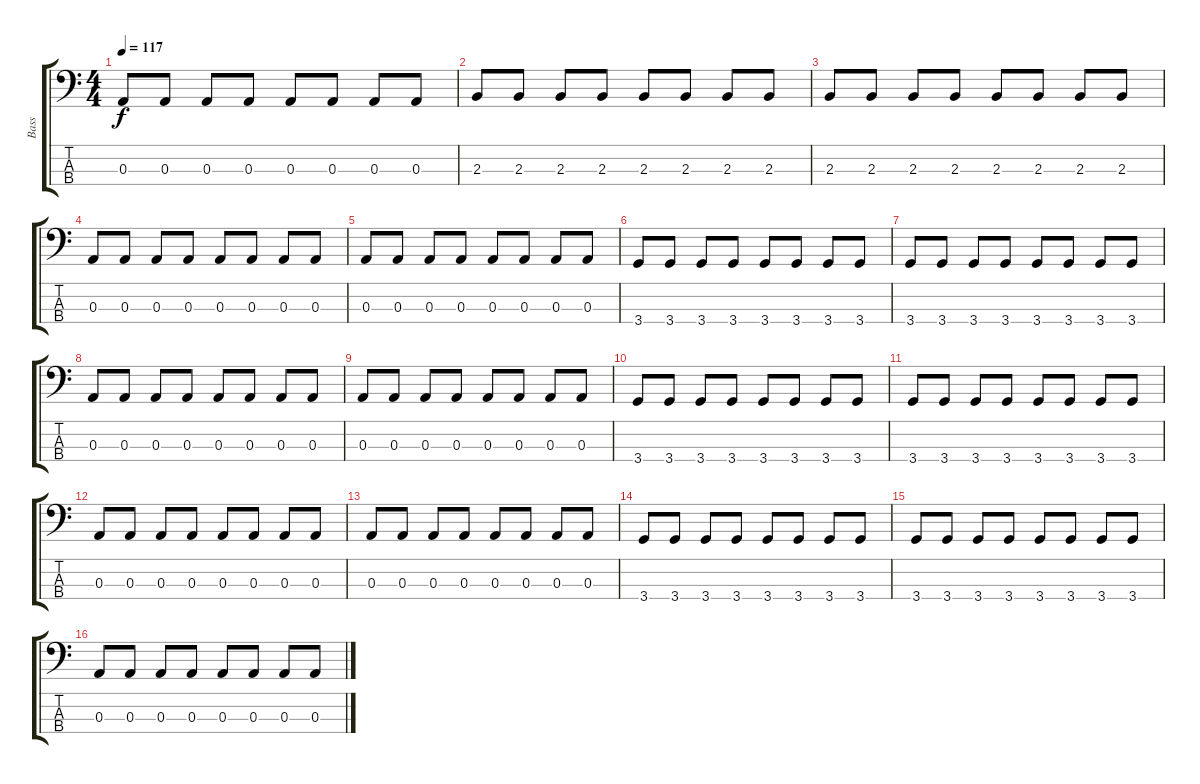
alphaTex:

\track ("Bass" "Bass") {instrument electricguitarjazz}
\staff {score tabs}
\tuning (G2 D2 A1 E1) {hide}
\ts (4 4)
\tempo 117
\clef f4
\ks c
0.3.8{dy f} 0.3.8 0.3.8 0.3.8 0.3.8 0.3.8 0.3.8 0.3.8 |
2.3.8 2.3.8 2.3.8 2.3.8 2.3.8 2.3.8 2.3.8 2.3.8 |
2.3.8 2.3.8 2.3.8 2.3.8 2.3.8 2.3.8 2.3.8 2.3.8 |
0.3.8 0.3.8 0.3.8 0.3.8 0.3.8 0.3.8 0.3.8 0.3.8 |
0.3.8 0.3.8 0.3.8 0.3.8 0.3.8 0.3.8 0.3.8 0.3.8 |
3.4.8 3.4.8 3.4.8 3.4.8 3.4.8 3.4.8 3.4.8 3.4.8 |
3.4.8 3.4.8 3.4.8 3.4.8 3.4.8 3.4.8 3.4.8 3.4.8 |
0.3.8 0.3.8 0.3.8 0.3.8 0.3.8 0.3.8 0.3.8 0.3.8 |
0.3.8 0.3.8 0.3.8 0.3.8 0.3.8 0.3.8 0.3.8 0.3.8 |
3.4.8 3.4.8 3.4.8 3.4.8 3.4.8 3.4.8 3.4.8 3.4.8 |
3.4.8 3.4.8 3.4.8 3.4.8 3.4.8 3.4.8 3.4.8 3.4.8 |
0.3.8 0.3.8 0.3.8 0.3.8 0.3.8 0.3.8 0.3.8 0.3.8 |
0.3.8 0.3.8 0.3.8 0.3.8 0.3.8 0.3.8 0.3.8 0.3.8 |
3.4.8 3.4.8 3.4.8 3.4.8 3.4.8 3.4.8 3.4.8 3.4.8 |
3.4.8 3.4.8 3.4.8 3.4.8 3.4.8 3.4.8 3.4.8 3.4.8 |
0.3.8 0.3.8 0.3.8 0.3.8 0.3.8 0.3.8 0.3.8 0.3.8
